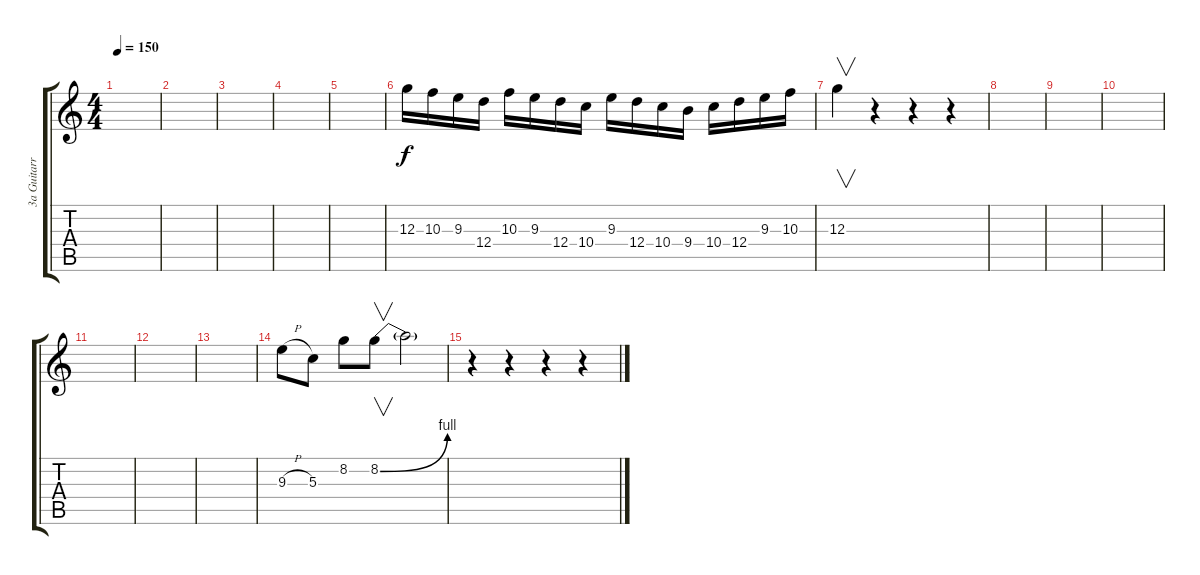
\track ("3a Guitarra/Violin" "3a Guitarr") {instrument distortionguitar}
\staff {score tabs}
\tuning (E4 B3 G3 D3 A2 E2) {hide}
\ts (4 4)
\tempo 150
\clef g2
\ks c
|
|
|
|
|
12.3.16 10.3.16 9.3.16 12.4.16 10.3.16 9.3.16 12.4.16 10.4.16 9.3.16 12.4.16 10.4.16 9.4.16 10.4.16 12.4.16 9.3.16 10.3.16 |
12.3.4{v} r.4 r.4 r.4 |
|
|
|
|
|
|
9.3{h}.8 5.3.8 8.2.8 8.2{be (bend 0 0 60 4)}.8{v} 8.2{t}.2 |
r.4 r.4 r.4 r.4
